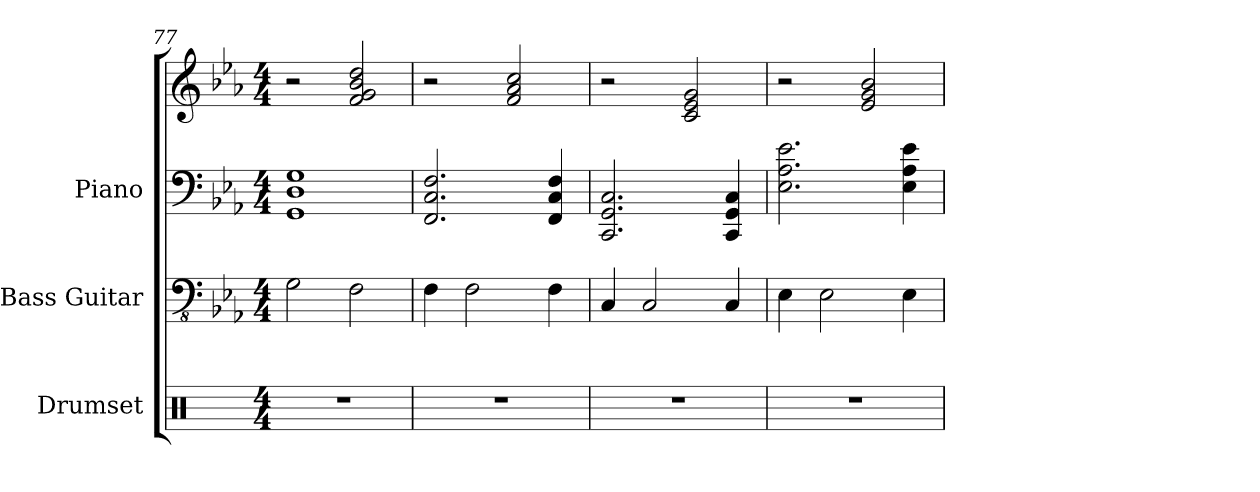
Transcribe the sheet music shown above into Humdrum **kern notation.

**kern	**kern	**kern	**kern
*part3	*part2	*part1	*part1
*staff4	*staff3	*staff2	*staff1
*I"Drumset	*I"Bass Guitar	*I"Piano	*
*I'Drs.	*I'B. Guit.	*I'Pno.	*
*clefX	*clefFv4	*clefF4	*clefG2
*k[]	*k[b-e-a-]	*k[b-e-a-]	*k[b-e-a-]
*C:	*E-:	*E-:	*E-:
*M4/4	*M4/4	*M4/4	*M4/4
=77	=77	=77	=77
1r	2GG\	1GG 1D 1G	2r
.	2FF\	.	2f/ 2g/ 2b-/ 2dd/
=78	=78	=78	=78
1r	4FF\	2.FF/ 2.C/ 2.F/	2r
.	2FF\	.	.
.	.	.	2f/ 2a-/ 2cc/
.	4FF\	4FF/ 4C/ 4F/	.
=79	=79	=79	=79
1r	4CC/	2.CC/ 2.GG/ 2.C/	2r
.	2CC/	.	.
.	.	.	2c/ 2e-/ 2g/
.	4CC/	4CC/ 4GG/ 4C/	.
=80	=80	=80	=80
1r	4EE-\	2.E-\ 2.A-\ 2.e-\	2r
.	2EE-\	.	.
.	.	.	2e-/ 2g/ 2b-/
.	4EE-\	4E-\ 4A-\ 4e-\	.
=	=	=	=
*-	*-	*-	*-
